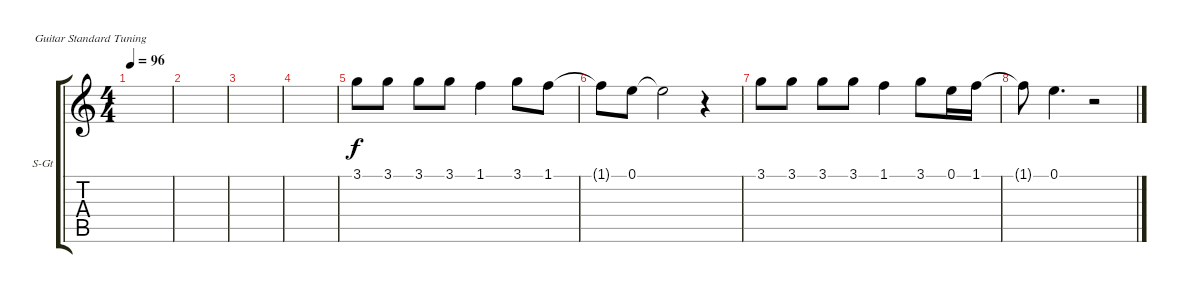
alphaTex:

\defaultSystemsLayout 4
\bracketExtendMode groupsimilarinstruments
\firstSystemTrackNameOrientation horizontal
\otherSystemsTrackNameOrientation horizontal
\track ("Backing Vox" "S-Gt") {instrument acousticguitarsteel}
\staff {score tabs}
\tuning (E4 B3 G3 D3 A2 E2)
\ts (4 4)
\tempo 96
\clef g2
\scale
0.333333
\ks c
|
\scale
0.333333 |
\scale
0.333333 |
\scale
0.333333 |
\scale
0.333333 3.1.8 3.1.8 3.1.8 3.1.8 1.1.4 3.1.8 1.1.8 |
\scale
0.333333 1.1{t}.8 0.1.8 0.1{t}.2 r.4 |
\scale
0.333333 3.1.8 3.1.8 3.1.8 3.1.8 1.1.4 3.1.8 0.1.16 1.1.16 |
1.1{t}.8 0.1.4{d} r.2
